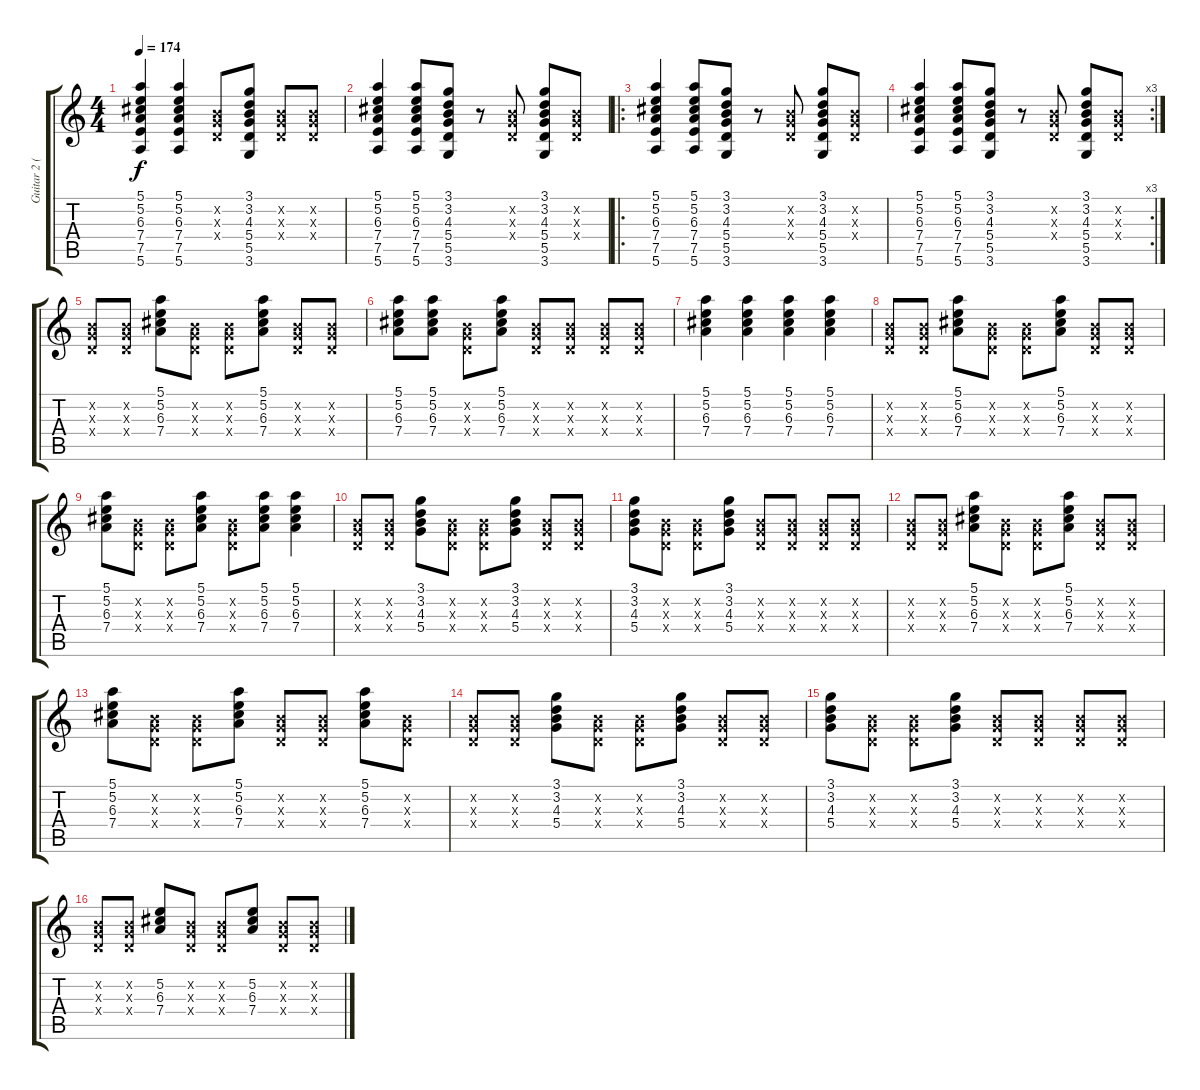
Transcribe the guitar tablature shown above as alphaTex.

\track ("Guitar 2 (Clean)" "Guitar 2 (") {instrument electricguitarclean}
\staff {score tabs}
\tuning (E4 B3 G3 D3 A2 E2) {hide}
\ts (4 4)
\tempo 174
\clef g2
\ks c
(5.1 5.2 6.3 7.4 7.5 5.6).4{dy f} (5.1 5.2 6.3 7.4 7.5 5.6).4 (0.2{x} 0.3{x} 0.4{x}).8 (3.1 3.2 4.3 5.4 5.5 3.6).8 (0.2{x} 0.3{x} 0.4{x}).8 (0.2{x} 0.3{x} 0.4{x}).8 |
(5.1 5.2 6.3 7.4 7.5 5.6).4 (5.1 5.2 6.3 7.4 7.5 5.6).8 (3.1 3.2 4.3 5.4 5.5 3.6).8 r.8 (0.2{x} 0.3{x} 0.4{x}).8 (3.1 3.2 4.3 5.4 5.5 3.6).8 (0.2{x} 0.3{x} 0.4{x}).8 |
\ro
(5.1 5.2 6.3 7.4 7.5 5.6).4 (5.1 5.2 6.3 7.4 7.5 5.6).8 (3.1 3.2 4.3 5.4 5.5 3.6).8 r.8 (0.2{x} 0.3{x} 0.4{x}).8 (3.1 3.2 4.3 5.4 5.5 3.6).8 (0.2{x} 0.3{x} 0.4{x}).8 |
\rc 3
(5.1 5.2 6.3 7.4 7.5 5.6).4 (5.1 5.2 6.3 7.4 7.5 5.6).8 (3.1 3.2 4.3 5.4 5.5 3.6).8 r.8 (0.2{x} 0.3{x} 0.4{x}).8 (3.1 3.2 4.3 5.4 5.5 3.6).8 (0.2{x} 0.3{x} 0.4{x}).8 |
(0.2{x} 0.3{x} 0.4{x}).8 (0.2{x} 0.3{x} 0.4{x}).8 (5.1 5.2 6.3 7.4).8 (0.2{x} 0.3{x} 0.4{x}).8 (0.2{x} 0.3{x} 0.4{x}).8 (5.1 5.2 6.3 7.4).8 (0.2{x} 0.3{x} 0.4{x}).8 (0.2{x} 0.3{x} 0.4{x}).8 |
(5.1 5.2 6.3 7.4).8 (5.1 5.2 6.3 7.4).8 (0.2{x} 0.3{x} 0.4{x}).8 (5.1 5.2 6.3 7.4).8 (0.2{x} 0.3{x} 0.4{x}).8 (0.2{x} 0.3{x} 0.4{x}).8 (0.2{x} 0.3{x} 0.4{x}).8 (0.2{x} 0.3{x} 0.4{x}).8 |
(5.1 5.2 6.3 7.4).4 (5.1 5.2 6.3 7.4).4 (5.1 5.2 6.3 7.4).4 (5.1 5.2 6.3 7.4).4 |
(0.2{x} 0.3{x} 0.4{x}).8 (0.2{x} 0.3{x} 0.4{x}).8 (5.1 5.2 6.3 7.4).8 (0.2{x} 0.3{x} 0.4{x}).8 (0.2{x} 0.3{x} 0.4{x}).8 (5.1 5.2 6.3 7.4).8 (0.2{x} 0.3{x} 0.4{x}).8 (0.2{x} 0.3{x} 0.4{x}).8 |
(5.1 5.2 6.3 7.4).8 (0.2{x} 0.3{x} 0.4{x}).8 (0.2{x} 0.3{x} 0.4{x}).8 (5.1 5.2 6.3 7.4).8 (0.2{x} 0.3{x} 0.4{x}).8 (5.1 5.2 6.3 7.4).8 (5.1 5.2 6.3 7.4).4 |
(0.2{x} 0.3{x} 0.4{x}).8 (0.2{x} 0.3{x} 0.4{x}).8 (3.1 3.2 4.3 5.4).8 (0.2{x} 0.3{x} 0.4{x}).8 (0.2{x} 0.3{x} 0.4{x}).8 (3.1 3.2 4.3 5.4).8 (0.2{x} 0.3{x} 0.4{x}).8 (0.2{x} 0.3{x} 0.4{x}).8 |
(3.1 3.2 4.3 5.4).8 (0.2{x} 0.3{x} 0.4{x}).8 (0.2{x} 0.3{x} 0.4{x}).8 (3.1 3.2 4.3 5.4).8 (0.2{x} 0.3{x} 0.4{x}).8 (0.2{x} 0.3{x} 0.4{x}).8 (0.2{x} 0.3{x} 0.4{x}).8 (0.2{x} 0.3{x} 0.4{x}).8 |
(0.2{x} 0.3{x} 0.4{x}).8 (0.2{x} 0.3{x} 0.4{x}).8 (5.1 5.2 6.3 7.4).8 (0.2{x} 0.3{x} 0.4{x}).8 (0.2{x} 0.3{x} 0.4{x}).8 (5.1 5.2 6.3 7.4).8 (0.2{x} 0.3{x} 0.4{x}).8 (0.2{x} 0.3{x} 0.4{x}).8 |
(5.1 5.2 6.3 7.4).8 (0.2{x} 0.3{x} 0.4{x}).8 (0.2{x} 0.3{x} 0.4{x}).8 (5.1 5.2 6.3 7.4).8 (0.2{x} 0.3{x} 0.4{x}).8 (0.2{x} 0.3{x} 0.4{x}).8 (5.1 5.2 6.3 7.4).8 (0.2{x} 0.3{x} 0.4{x}).8 |
(0.2{x} 0.3{x} 0.4{x}).8 (0.2{x} 0.3{x} 0.4{x}).8 (3.1 3.2 4.3 5.4).8 (0.2{x} 0.3{x} 0.4{x}).8 (0.2{x} 0.3{x} 0.4{x}).8 (3.1 3.2 4.3 5.4).8 (0.2{x} 0.3{x} 0.4{x}).8 (0.2{x} 0.3{x} 0.4{x}).8 |
(3.1 3.2 4.3 5.4).8 (0.2{x} 0.3{x} 0.4{x}).8 (0.2{x} 0.3{x} 0.4{x}).8 (3.1 3.2 4.3 5.4).8 (0.2{x} 0.3{x} 0.4{x}).8 (0.2{x} 0.3{x} 0.4{x}).8 (0.2{x} 0.3{x} 0.4{x}).8 (0.2{x} 0.3{x} 0.4{x}).8 |
(0.2{x} 0.3{x} 0.4{x}).8 (0.2{x} 0.3{x} 0.4{x}).8 (5.2 6.3 7.4).8 (0.2{x} 0.3{x} 0.4{x}).8 (0.2{x} 0.3{x} 0.4{x}).8 (5.2 6.3 7.4).8 (0.2{x} 0.3{x} 0.4{x}).8 (0.2{x} 0.3{x} 0.4{x}).8
